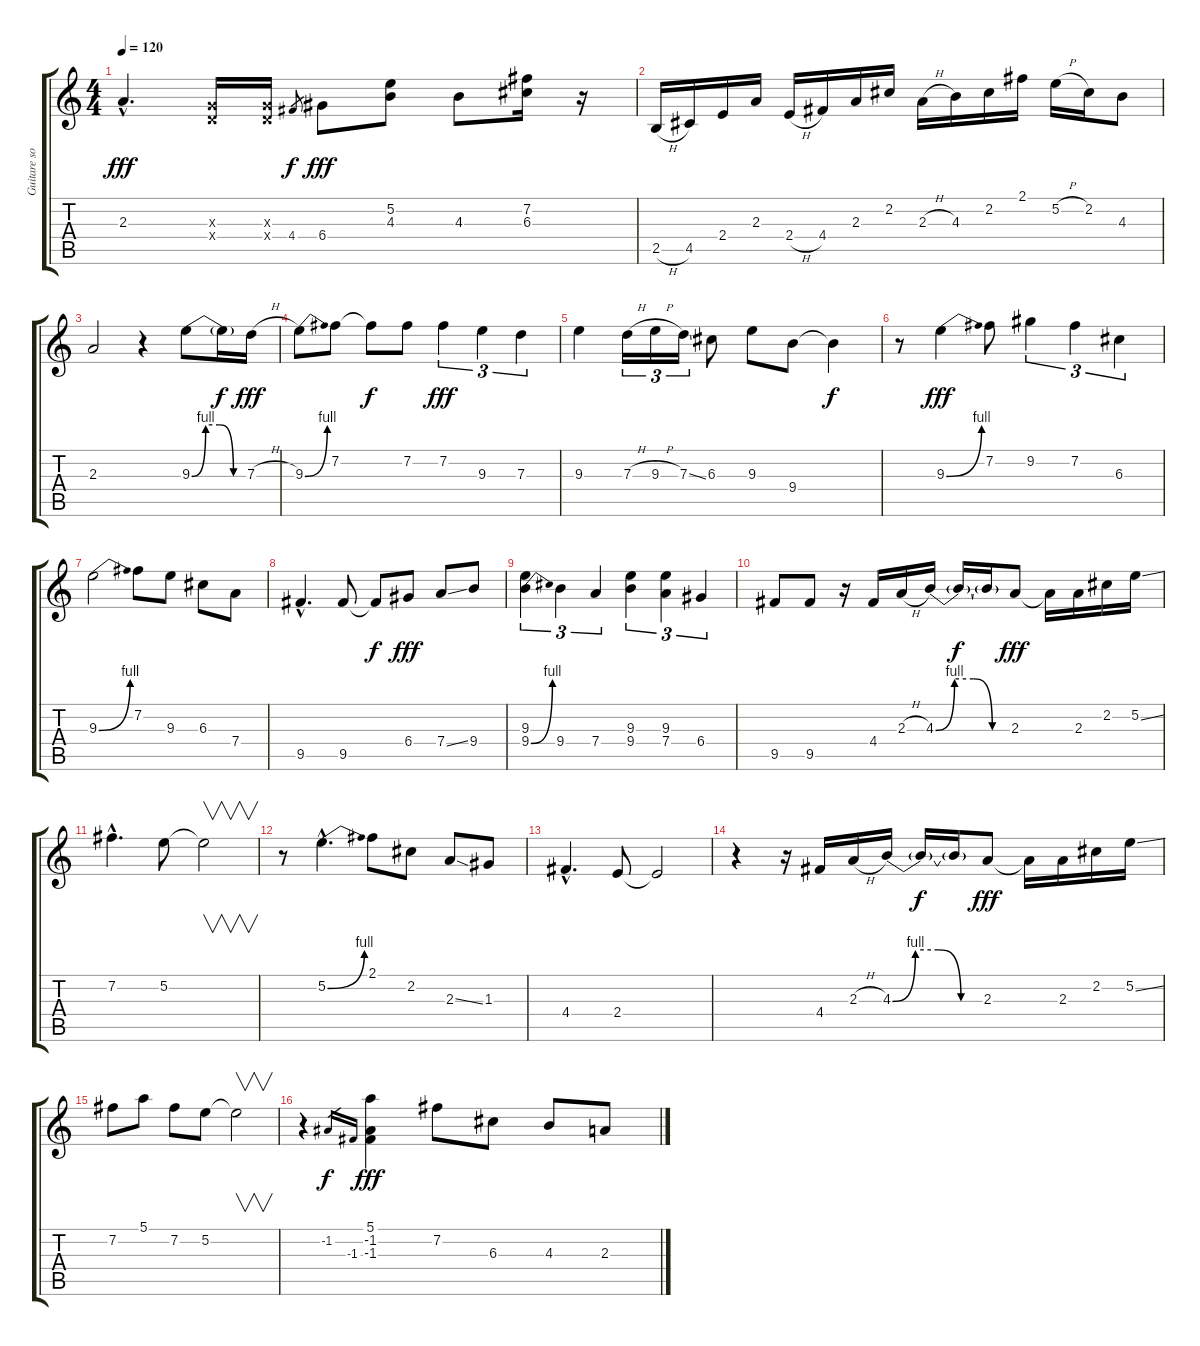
\track ("Guitare solo" "Guitare so") {instrument distortionguitar}
\staff {score tabs}
\tuning (E4 B3 G3 D3 A2 E2) {hide}
\ts (4 4)
\tempo 120
\clef g2
\ks c
2.3{hac}.4{d dy fff} (0.3{x} 0.4{x}).16 (0.3{x} 0.4{x}).16 4.4.8{gr dy f} 6.4.8{dy fff} (5.2 4.3).8 4.3.8 (7.2 6.3).16 r.16 |
2.5{h}.16 4.5.16 2.4.16 2.3.16 2.4{h}.16 4.4.16 2.3.16 2.2.16 2.3{h}.16 4.3.16 2.2.16 2.1.16 5.2{h}.16 2.2.16 4.3.8 |
2.3.2 r.4 9.3{be (custom 0 0 15 4 30 4 45 0 60 0)}.8 9.3{t}.16{dy f} 7.3{h}.16{dy fff} |
9.3{be (bend 0 0 60 4)}.8 7.2.8 7.2{t}.8{dy f} 7.2.8 7.2.4{tu (3 2) dy fff} 9.3.4{tu (3 2)} 7.3.4{tu (3 2)} |
9.3.4 7.3{h}.16{tu (3 2)} 9.3{h}.16{tu (3 2)} 7.3{ss}.16{tu (3 2)} 6.3.8 9.3.8 9.4.8 9.4{t}.4{dy f} |
r.8 9.3{be (bend 0 0 60 4)}.4{dy fff} 7.2.8 9.2.4{tu (3 2)} 7.2.4{tu (3 2)} 6.3.4{tu (3 2)} |
9.3{be (bend 0 0 60 4)}.2 7.2.8 9.3.8 6.3.8 7.4.8 |
9.5{hac}.4{d} 9.5.8 9.5{t}.8{dy f} 6.4.8{dy fff} 7.4{ss}.8 9.4.8 |
(9.3 9.4{be (bend 0 0 60 4)}).4{tu (3 2)} 9.4.4{tu (3 2)} 7.4.4{tu (3 2)} (9.3 9.4).4{tu (3 2)} (9.3 7.4).4{tu (3 2)} 6.4.4{tu (3 2)} |
9.5.8 9.5.8 r.16 4.4.16 2.3{h}.16 4.3{be (custom 0 0 15 4 30 4 45 0 60 0)}.16 4.3{t}.16{dy f} 4.3{t}.16 2.3.8{dy fff} 2.3{t}.16 2.3.16 2.2.16 5.2{ss}.16 |
7.2{hac}.4{d} 5.2.8 5.2{t}.2{v} |
r.8 5.2{be (bend 0 0 60 4) hac}.4{d} 2.1.8 2.2.8 2.3{ss}.8 1.3.8 |
4.4{hac}.4{d} 2.4.8 2.4{t}.2 |
r.4 r.16 4.4.16 2.3{h}.16 4.3{be (custom 0 0 15 4 30 4 45 0 60 0)}.16 4.3{t}.16{dy f} 4.3{t}.16 2.3.8{dy fff} 2.3{t}.16 2.3.16 2.2.16 5.2{ss}.16 |
7.2.8 5.1.8 7.2.8 5.2.8 5.2{t}.2{v} |
r.4 -1.2.16{gr dy f} -1.3.16{gr} (5.1 -1.2 -1.3).4{dy fff} 7.2.8 6.3.8 4.3.8 2.3.8
